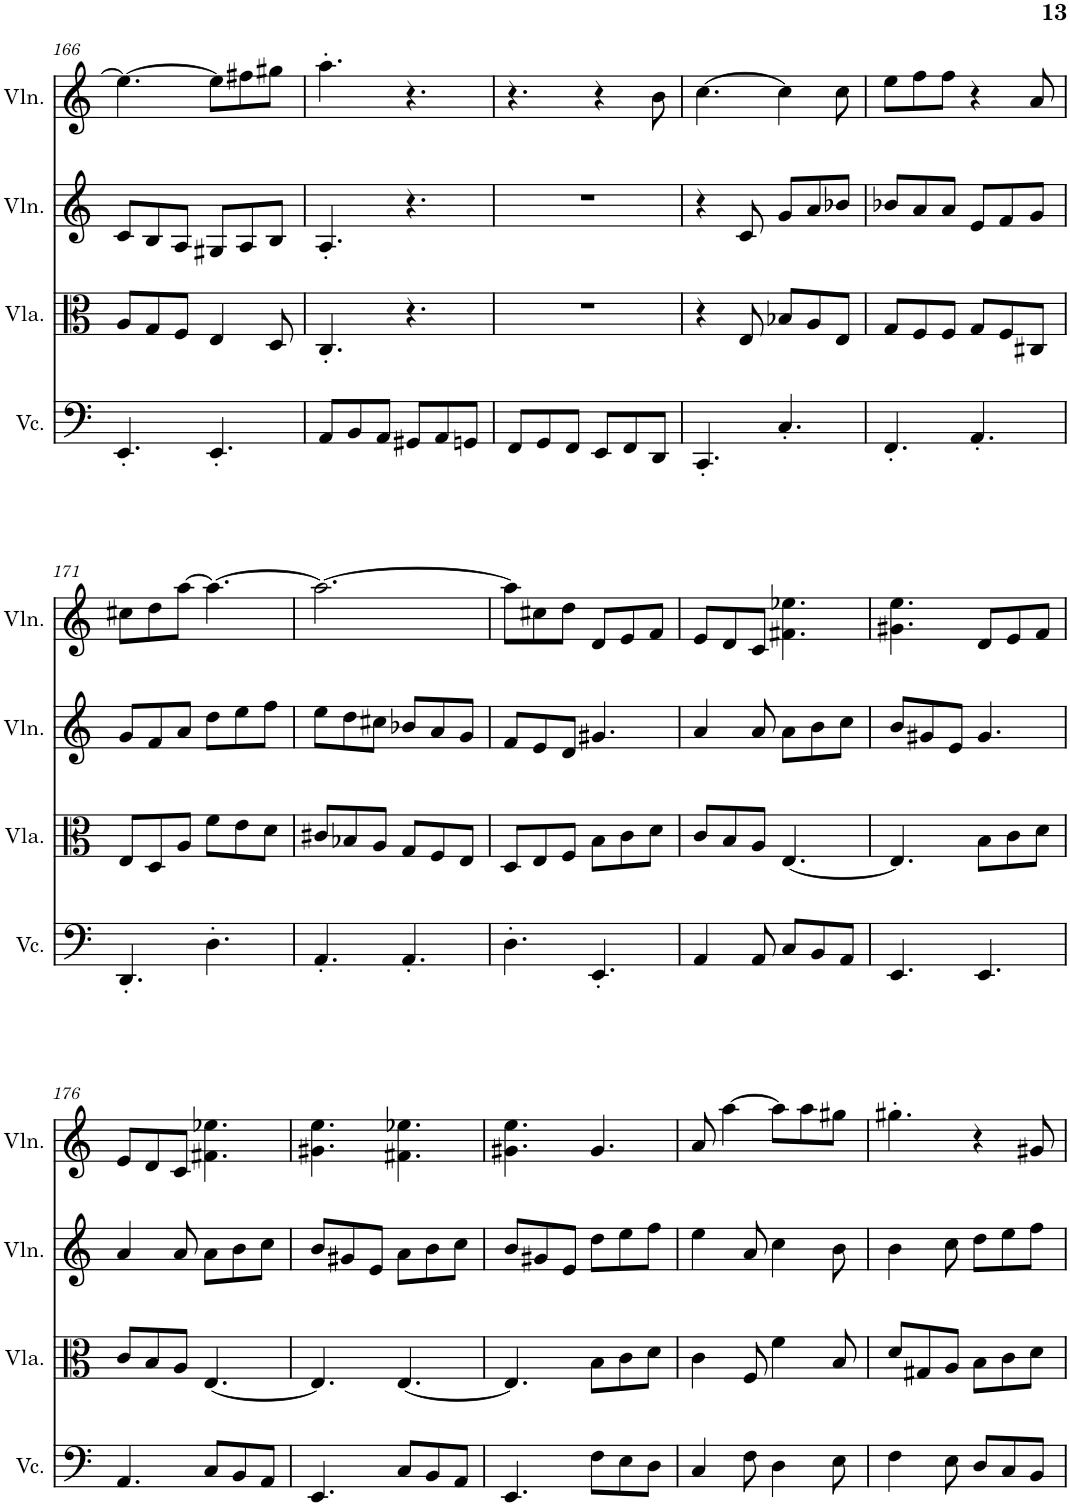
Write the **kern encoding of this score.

**kern	**kern	**kern	**kern
*part4	*part3	*part2	*part1
*staff4	*staff3	*staff2	*staff1
*I"Violoncello, four	*I"Viola, three	*I"Violin, two	*I"Violin, one
*I'Vc.	*I'Vla.	*I'Vln.	*I'Vln.
!!LO:PB:g=z
*clefF4	*clefC3	*clefG2	*clefG2
*k[]	*k[]	*k[]	*k[]
*M6/8	*M6/8	*M6/8	*M6/8
=166	=166	=166	=166
4.EE'/	8A/L	8c/L	4.ee\_
.	8G/	8B/	.
.	8F/J	8A/J	.
4.EE'/	4E/	8G#X/L	8ee\L]
.	.	8A/	8ff#X\
.	8D/	8B/J	8gg#X\J
=167	=167	=167	=167
8AA/L	4.C'/	4.A'/	4.aa'\
8BB/	.	.	.
8AA/J	.	.	.
8GG#X/L	4.r	4.r	4.r
8AA/	.	.	.
8GGn/J	.	.	.
=168	=168	=168	=168
8FF/L	2.r	2.r	4.r
8GG/	.	.	.
8FF/J	.	.	.
8EE/L	.	.	4r
8FF/	.	.	.
8DD/J	.	.	8b\
=169	=169	=169	=169
4.CC'/	4r	4r	[4.cc\
.	8E/	8c/	.
4.C'/	8B-X/L	8g/L	4cc\]
.	8A/	8a/	.
.	8E/J	8b-X/J	8cc\
=170	=170	=170	=170
4.FF'/	8G/L	8b-X/L	8ee\L
.	8F/	8a/	8ff\
.	8F/J	8a/J	8ff\J
4.AA'/	8G/L	8e/L	4r
.	8F/	8f/	.
.	8C#X/J	8g/J	8a/
!!LO:LB:g=z
=171	=171	=171	=171
4.DD'/	8E/L	8g/L	8cc#X\L
.	8D/	8f/	8dd\
.	8A/J	8a/J	[8aa\J
4.D'\	8f\L	8dd\L	4.aa\_
.	8e\	8ee\	.
.	8d\J	8ff\J	.
=172	=172	=172	=172
4.AA'/	8c#X/L	8ee\L	2.aa\_
.	8B-X/	8dd\	.
.	8A/J	8cc#X\J	.
4.AA'/	8G/L	8b-X/L	.
.	8F/	8a/	.
.	8E/J	8g/J	.
=173	=173	=173	=173
4.D'\	8D/L	8f/L	8aa\L]
.	8E/	8e/	8cc#X\
.	8F/J	8d/J	8dd\J
4.EE'/	8B\L	4.g#X/	8d/L
.	8c\	.	8e/
.	8d\J	.	8f/J
=174	=174	=174	=174
4AA/	8c/L	4a/	8e/L
.	8B/	.	8d/
8AA/	8A/J	8a/	8c/J
8C/L	[4.E/	8a\L	4.f#X\ 4.ee-X\
8BB/	.	8b\	.
8AA/J	.	8cc\J	.
=175	=175	=175	=175
4.EE/	4.E/]	8b/L	4.g#X\ 4.ee\
.	.	8g#X/	.
.	.	8e/J	.
4.EE/	8B\L	4.g#/	8d/L
.	8c\	.	8e/
.	8d\J	.	8f/J
!!LO:LB:g=z
=176	=176	=176	=176
4.AA/	8c/L	4a/	8e/L
.	8B/	.	8d/
.	8A/J	8a/	8c/J
8C/L	[4.E/	8a\L	4.f#X\ 4.ee-X\
8BB/	.	8b\	.
8AA/J	.	8cc\J	.
=177	=177	=177	=177
4.EE/	4.E/]	8b/L	4.g#X\ 4.ee\
.	.	8g#X/	.
.	.	8e/J	.
8C/L	[4.E/	8a\L	4.f#X\ 4.ee-X\
8BB/	.	8b\	.
8AA/J	.	8cc\J	.
=178	=178	=178	=178
4.EE/	4.E/]	8b/L	4.g#X\ 4.ee\
.	.	8g#X/	.
.	.	8e/J	.
8F\L	8B\L	8dd\L	4.g#/
8E\	8c\	8ee\	.
8D\J	8d\J	8ff\J	.
=179	=179	=179	=179
4C/	4c\	4ee\	8a/
.	.	.	[4aa\
8F\	8F/	8a/	.
4D\	4f\	4cc\	8aa\L]
.	.	.	8aa\
8E\	8B/	8b\	8gg#X\J
=180	=180	=180	=180
4F\	8d/L	4b\	4.gg#X'\
.	8G#X/	.	.
8E\	8A/J	8cc\	.
8D/L	8B\L	8dd\L	4r
8C/	8c\	8ee\	.
8BB/J	8d\J	8ff\J	8g#X/
=	=	=	=
*-	*-	*-	*-
